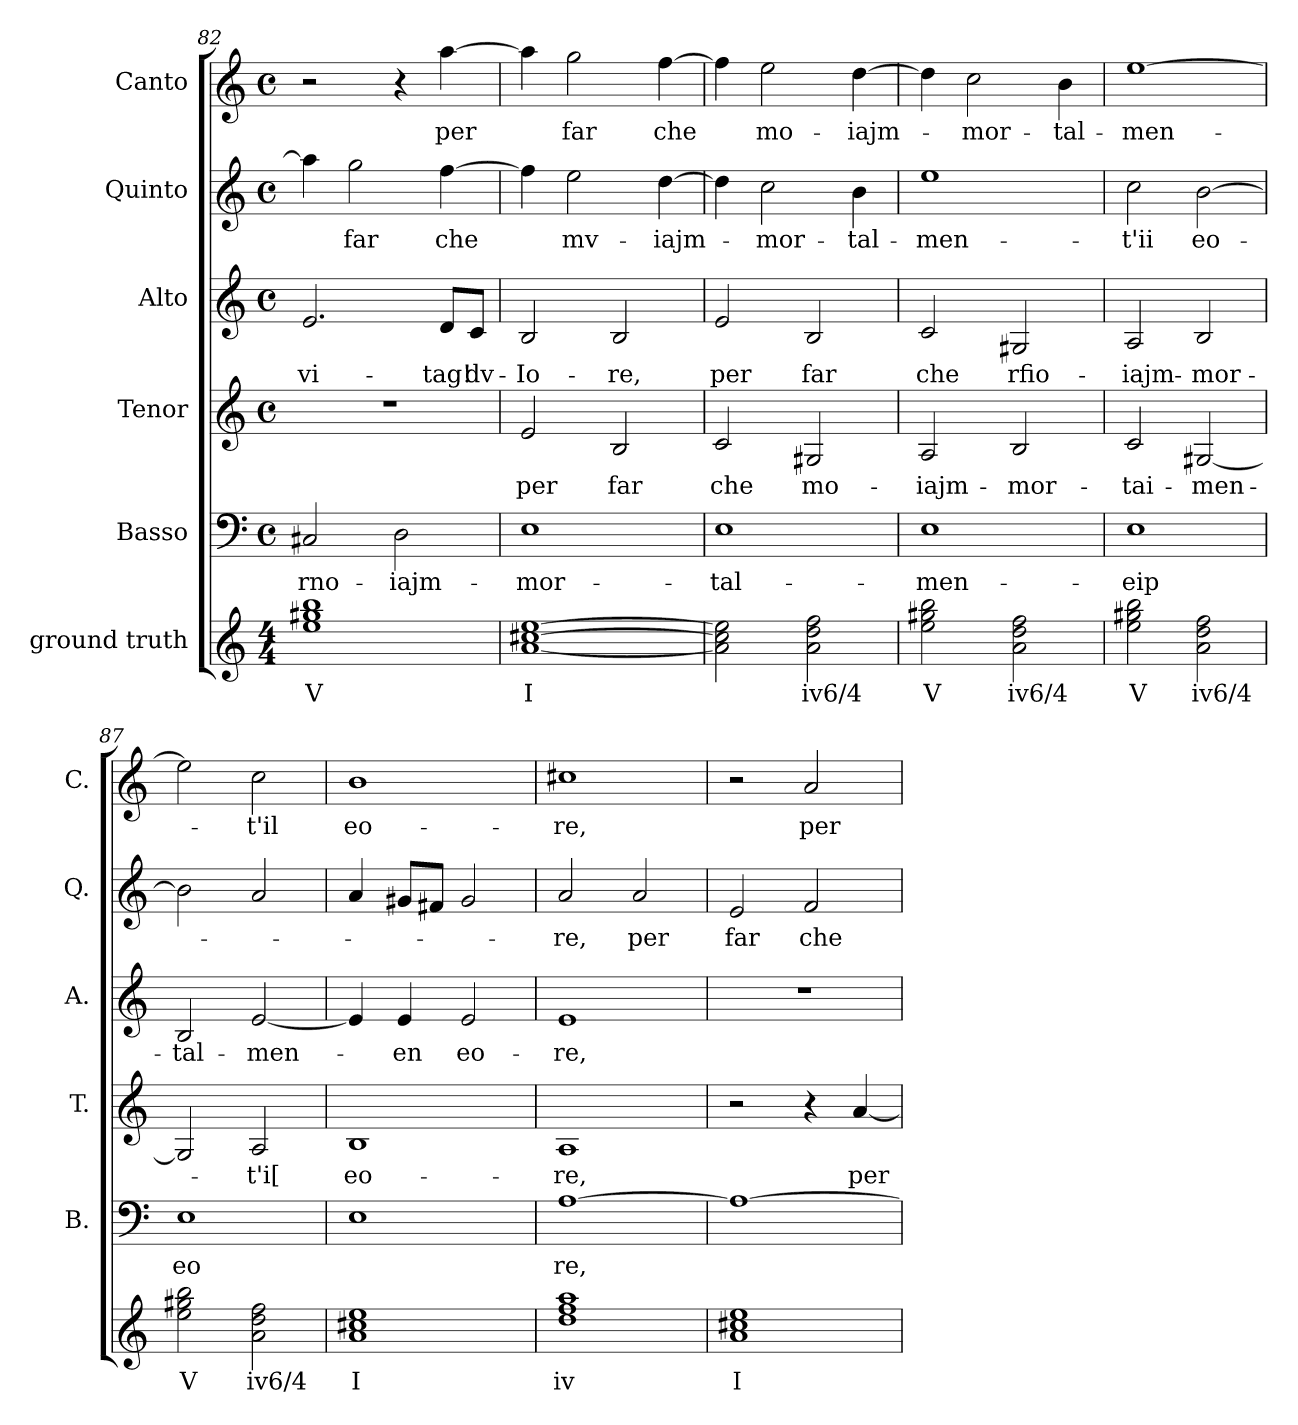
**kern	**text	**kern	**text	**kern	**text	**kern	**text	**kern	**text	**kern	**text
*part6	*part6	*part5	*part5	*part4	*part4	*part3	*part3	*part2	*part2	*part1	*part1
*staff6	*staff6	*staff5	*staff5	*staff4	*staff4	*staff3	*staff3	*staff2	*staff2	*staff1	*staff1
*I"ground truth	*	*I"Basso	*	*I"Tenor	*	*I"Alto	*	*I"Quinto	*	*I"Canto	*
*	*	*I'B.	*	*I'T.	*	*I'A.	*	*I'Q.	*	*I'C.	*
*	*	*clefF4	*	*clefG2	*	*clefG2	*	*clefG2	*	*clefG2	*
*k[]	*	*k[]	*	*k[]	*	*k[]	*	*k[]	*	*k[]	*
*M4/4	*	*M4/4	*	*M4/4	*	*M4/4	*	*M4/4	*	*M4/4	*
*	*	*met(c)	*	*met(c)	*	*met(c)	*	*met(c)	*	*met(c)	*
=82	=82	=82	=82	=82	=82	=82	=82	=82	=82	=82	=82
!	!	!	!LO:LY:b	!	!	!	!	!	!	!	!
!	!	!	!	!	!	!	!LO:LY:b	!	!	!	!
1ee 1gg#X 1bb	V	2C#X/	-rno-	1r	.	2.e/	-vi-	4aa\]	.	2r	.
!	!	!	!	!	!	!	!	!	!LO:LY:b	!	!
.	.	.	.	.	.	.	.	2gg\	-far	.	.
!	!	!	!LO:LY:b	!	!	!	!	!	!	!	!
.	.	2D\	-iajm-	.	.	.	.	.	.	4r	.
!	!	!	!	!	!	!	!LO:LY:b	!	!	!	!
!	!	!	!	!	!	!	!	!	!LO:LY:b	!	!
!	!	!	!	!	!	!	!	!	!	!	!LO:LY:b
.	.	.	.	.	.	8d/L	-tag!	[4ff\	-che	[4aa\	-per
!	!	!	!	!	!	!	!LO:LY:b	!	!	!	!
.	.	.	.	.	.	8c/J	-dv-	.	.	.	.
=83	=83	=83	=83	=83	=83	=83	=83	=83	=83	=83	=83
!	!	!	!LO:LY:b	!	!	!	!	!	!	!	!
!	!	!	!	!	!LO:LY:b	!	!	!	!	!	!
!	!	!	!	!	!	!	!LO:LY:b	!	!	!	!
[1a [1cc#X [1ee	I	1E	-mor-	2e/	-per	2B/	-Io-	4ff\]	.	4aa\]	.
!	!	!	!	!	!	!	!	!	!LO:LY:b	!	!
!	!	!	!	!	!	!	!	!	!	!	!LO:LY:b
.	.	.	.	.	.	.	.	2ee\	-mv-	2gg\	-far
!	!	!	!	!	!LO:LY:b	!	!	!	!	!	!
!	!	!	!	!	!	!	!LO:LY:b	!	!	!	!
.	.	.	.	2B/	-far	2B/	-re,	.	.	.	.
!	!	!	!	!	!	!	!	!	!LO:LY:b	!	!
!	!	!	!	!	!	!	!	!	!	!	!LO:LY:b
.	.	.	.	.	.	.	.	[4dd\	-iajm-	[4ff\	-che
!!LO:PB:g=z
=84	=84	=84	=84	=84	=84	=84	=84	=84	=84	=84	=84
!	!	!	!LO:LY:b	!	!	!	!	!	!	!	!
!	!	!	!	!	!LO:LY:b	!	!	!	!	!	!
!	!	!	!	!	!	!	!LO:LY:b	!	!	!	!
2a] 2cc#] 2ee]	.	1E	-tal-	2c/	-che	2e/	-per	4dd\]	.	4ff\]	.
!	!	!	!	!	!	!	!	!	!LO:LY:b	!	!
!	!	!	!	!	!	!	!	!	!	!	!LO:LY:b
.	.	.	.	.	.	.	.	2cc\	-mor-	2ee\	-mo-
!	!	!	!	!	!LO:LY:b	!	!	!	!	!	!
!	!	!	!	!	!	!	!LO:LY:b	!	!	!	!
2a 2dd 2ff	iv6/4	.	.	2G#X/	-mo-	2B/	-far	.	.	.	.
!	!	!	!	!	!	!	!	!	!LO:LY:b	!	!
!	!	!	!	!	!	!	!	!	!	!	!LO:LY:b
.	.	.	.	.	.	.	.	4b\	-tal-	[4dd\	-iajm-
=85	=85	=85	=85	=85	=85	=85	=85	=85	=85	=85	=85
!	!	!	!LO:LY:b	!	!	!	!	!	!	!	!
!	!	!	!	!	!LO:LY:b	!	!	!	!	!	!
!	!	!	!	!	!	!	!LO:LY:b	!	!	!	!
!	!	!	!	!	!	!	!	!	!LO:LY:b	!	!
2ee 2gg#X 2bb	V	1E	-men-	2A/	-iajm-	2c/	-che	1ee	-men-	4dd\]	.
!	!	!	!	!	!	!	!	!	!	!	!LO:LY:b
.	.	.	.	.	.	.	.	.	.	2cc\	-mor-
!	!	!	!	!	!LO:LY:b	!	!	!	!	!	!
!	!	!	!	!	!	!	!LO:LY:b	!	!	!	!
2a 2dd 2ff	iv6/4	.	.	2B/	-mor-	2G#X/	-rfio-	.	.	.	.
!	!	!	!	!	!	!	!	!	!	!	!LO:LY:b
.	.	.	.	.	.	.	.	.	.	4b\	-tal-
=86	=86	=86	=86	=86	=86	=86	=86	=86	=86	=86	=86
!	!	!	!LO:LY:b	!	!	!	!	!	!	!	!
!	!	!	!	!	!LO:LY:b	!	!	!	!	!	!
!	!	!	!	!	!	!	!LO:LY:b	!	!	!	!
!	!	!	!	!	!	!	!	!	!LO:LY:b	!	!
!	!	!	!	!	!	!	!	!	!	!	!LO:LY:b
2ee 2gg#X 2bb	V	1E	-eip	2c/	-tai-	2A/	-iajm-	2cc\	-t'ii	[1ee	-men-
!	!	!	!	!	!LO:LY:b	!	!	!	!	!	!
!	!	!	!	!	!	!	!LO:LY:b	!	!	!	!
!	!	!	!	!	!	!	!	!	!LO:LY:b	!	!
2a 2dd 2ff	iv6/4	.	.	[2G#X/	-men-	2B/	-mor-	[2b\	-eo-	.	.
=87	=87	=87	=87	=87	=87	=87	=87	=87	=87	=87	=87
!	!	!	!LO:LY:b	!	!	!	!	!	!	!	!
!	!	!	!	!	!	!	!LO:LY:b	!	!	!	!
2ee 2gg#X 2bb	V	1E	-eo	2G#/]	.	2B/	-tal-	2b\]	.	2ee\]	.
!	!	!	!	!	!LO:LY:b	!	!	!	!	!	!
!	!	!	!	!	!	!	!LO:LY:b	!	!	!	!
!	!	!	!	!	!	!	!	!	!	!	!LO:LY:b
2a 2dd 2ff	iv6/4	.	.	2A/	-t'i[	[2e/	-men-	2a/	.	2cc\	-t'il
=88	=88	=88	=88	=88	=88	=88	=88	=88	=88	=88	=88
!	!	!	!	!	!LO:LY:b	!	!	!	!	!	!
!	!	!	!	!	!	!	!	!	!	!	!LO:LY:b
1a 1cc#X 1ee	I	1E	.	1B	-eo-	4e/]	.	4a/	.	1b	-eo-
!	!	!	!	!	!	!	!LO:LY:b	!	!	!	!
.	.	.	.	.	.	4e/	-en	8g#X/L	.	.	.
.	.	.	.	.	.	.	.	8f#X/J	.	.	.
!	!	!	!	!	!	!	!LO:LY:b	!	!	!	!
.	.	.	.	.	.	2e/	-eo-	2g#/	.	.	.
=89	=89	=89	=89	=89	=89	=89	=89	=89	=89	=89	=89
!	!	!	!LO:LY:b	!	!	!	!	!	!	!	!
!	!	!	!	!	!LO:LY:b	!	!	!	!	!	!
!	!	!	!	!	!	!	!LO:LY:b	!	!	!	!
!	!	!	!	!	!	!	!	!	!LO:LY:b	!	!
!	!	!	!	!	!	!	!	!	!	!	!LO:LY:b
1dd 1ff 1aa	iv	[1A	-re,	1A	-re,	1e	-re,	2a/	-re,	1cc#X	-re,
!	!	!	!	!	!	!	!	!	!LO:LY:b	!	!
.	.	.	.	.	.	.	.	2a/	-per	.	.
=90	=90	=90	=90	=90	=90	=90	=90	=90	=90	=90	=90
!	!	!	!	!	!	!	!	!	!LO:LY:b	!	!
1a 1cc#X 1ee	I	1A_	.	2r	.	1r	.	2e/	-far	2r	.
!	!	!	!	!	!	!	!	!	!LO:LY:b	!	!
!	!	!	!	!	!	!	!	!	!	!	!LO:LY:b
.	.	.	.	4r	.	.	.	2f/	-che	2a/	-per
!	!	!	!	!	!LO:LY:b	!	!	!	!	!	!
.	.	.	.	[4a/	-per	.	.	.	.	.	.
=	=	=	=	=	=	=	=	=	=	=	=
*-	*-	*-	*-	*-	*-	*-	*-	*-	*-	*-	*-
